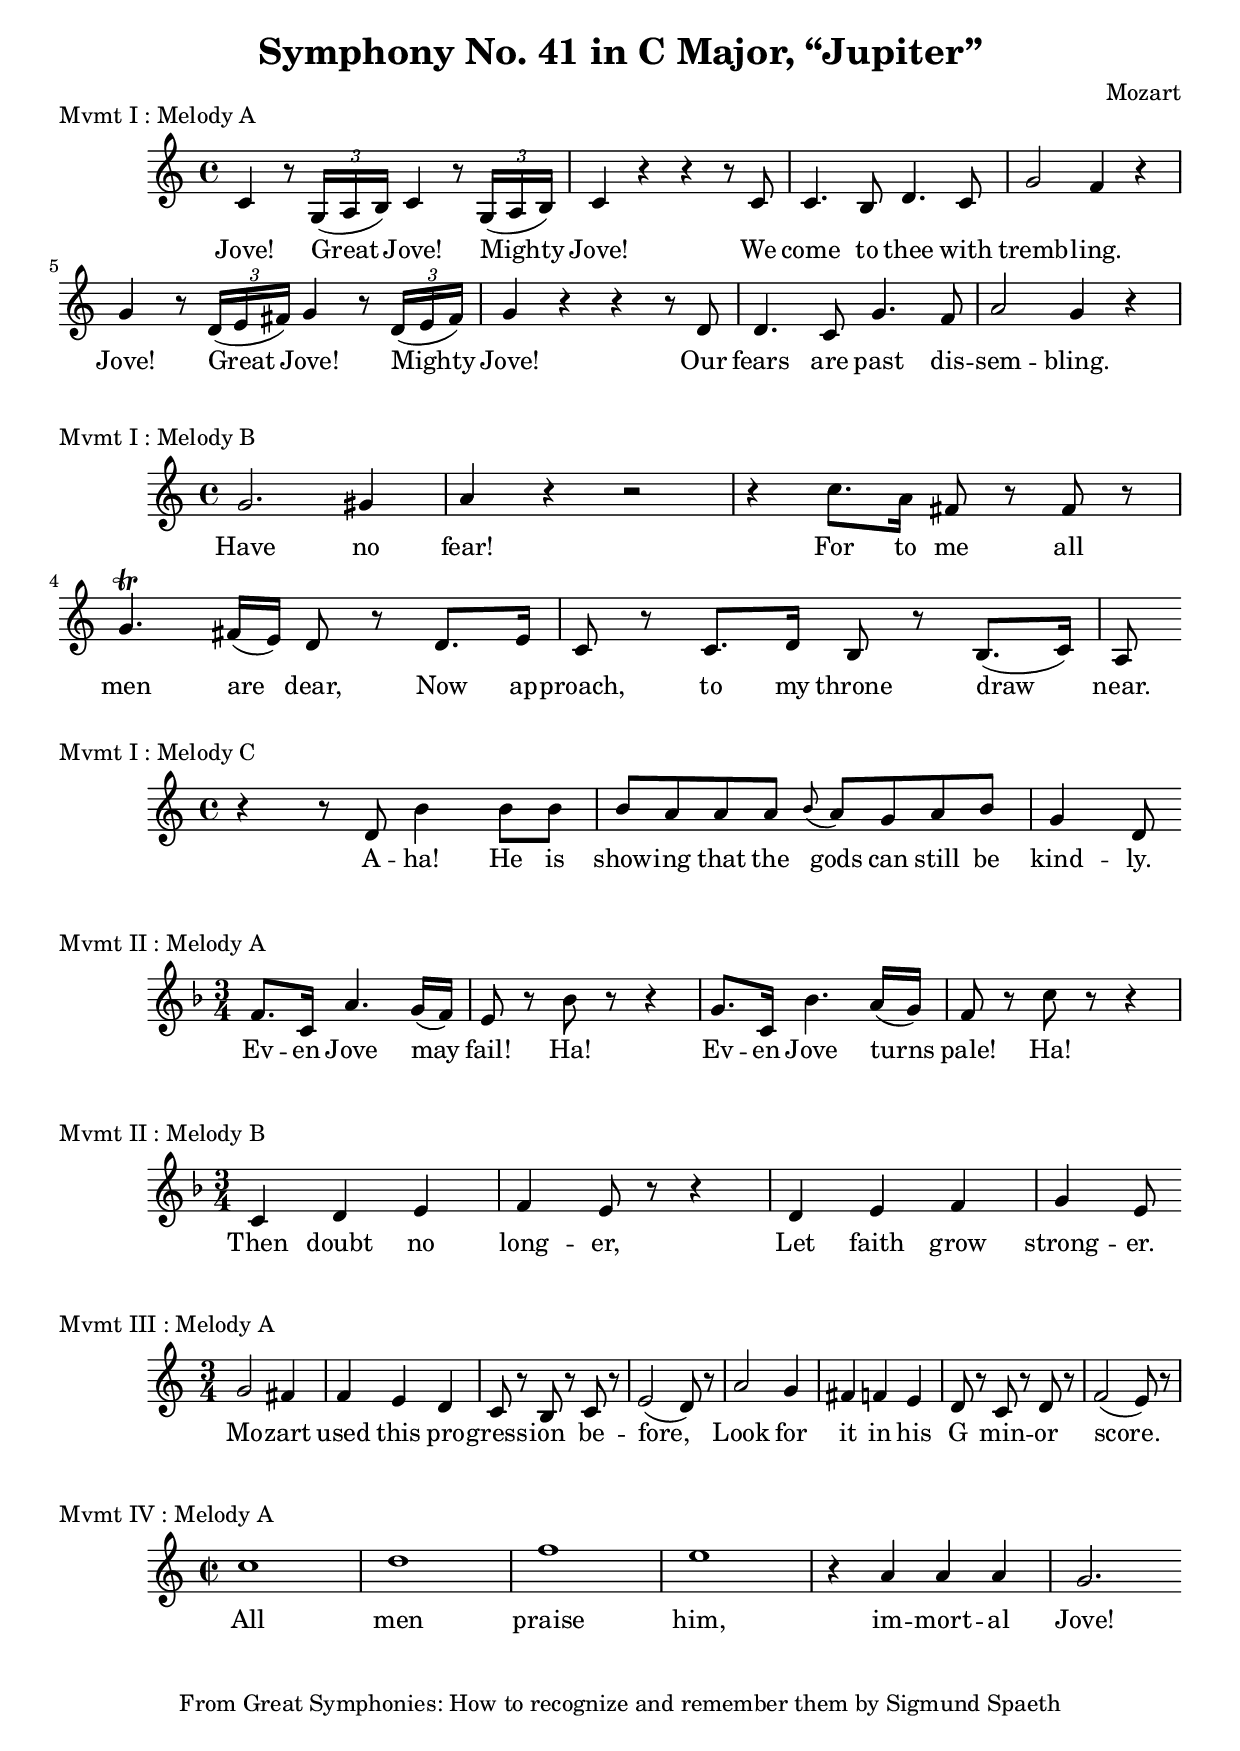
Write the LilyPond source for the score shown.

% Mozart Symphony No. 41
\version "2.18.2"
% Melody definitions for movements of
% Mozart's 41st Symphony (mozart-041)

% Movement I Melody A {{{
melody_ia = <<
    \relative c' {
        \clef "treble"
        \key c \major
        \time 4/4
        c4 r8 \tuplet 3/2 { g16( a b) } c4 r8 \tuplet 3/2 { g16( a b) } |
        c4 r4 r4 r8 c8 | c4. b8 d4. c8 |
        g'2 f4 r4 |
        g4 r8 \tuplet 3/2 { d16( e fis) } g4 r8 \tuplet 3/2 { d16( e fis) } |
        g4 r4 r4 r8 d8 |
        d4. c8 g'4. f8 | a2 g4 r4 |
    }
    \addlyrics {
        Jove! Great Jove! Mighty Jove!
        We come to thee with tremb -- ling.
        Jove! Great Jove! Mighty Jove!
        Our fears are past dis -- sem -- bling.
    }
>> % }}}

% Movement I Melody B {{{
melody_ib = <<
    \relative c'' {
        \clef "treble"
        \key c \major
        \time 4/4
        g2. gis4 | a4 r4 r2 |
        r4 c8. a16 fis8 r8 fis8 r8 |
        g4.\trill fis16( e16) d8 r8 d8. e16 |
        c8 r8 c8. d16 b8 r8 b8.( c16) |
        a8
    }
    \addlyrics {
      Have no fear! For to me all men are dear,
      Now ap -- proach, to my throne draw near.
    }
>> % }}}

% Movement I Melody C {{{
melody_ic = <<
    \relative c' {
        \clef "treble"
        \key c \major
        \time 4/4
        r4 r8 d8 b'4 b8 b8 |
        b8 a a a \grace b8( a8) g8 a b |
        g4 d8
    }
    \addlyrics {
      A -- ha! He is show -- ing that the gods can still be kind -- ly.
    }
>> % }}}

% Movement II Melody A {{{
melody_iia = <<
    \relative c' {
        \clef "treble"
        \key f \major
        \time 3/4
        f8. c16 a'4. g16( f16) | e8 r8 bes'8 r8 r4 |
        g8. c,16 bes'4. a16( g16) | f8 r8 c' r8 r4 |
    }
    \addlyrics {
      Ev -- en Jove may fail! Ha!
      Ev -- en Jove turns pale! Ha!
    }
>> % }}}

% Movement II Melody B {{{
melody_iib = <<
    \relative c' {
        \clef "treble"
        \key f \major
        \time 3/4
        c4 d e | f4 e8 r8 r4 |
        d4 e f | g4 e8
    }
    \addlyrics {
      Then doubt no long -- er, Let faith grow strong -- er.
    }
>> % }}}

% Movement III Melody A {{{
melody_iiia = <<
    \relative c'' {
        \clef "treble"
        \key a \minor
        \time 3/4
        g2 fis4 | f4 e d |
        c8 r8 b8 r8 c8 r8 | e2( d8) r8 |
        a'2 g4 | fis4 f e |
        d8 r8 c8 r8 d8 r8 | f2( e8) r8 |
    }
    \addlyrics {
      Mo -- zart used this pro -- gress -- ion be -- fore,
      Look for it in his G min -- or score.
    }
>> % }}}

% Movement IV Melody A {{{
melody_iva = <<
    \relative c'' {
        \clef "treble"
        \key a \minor
        \time 2/2
        c1 | d1 | f1 | e1 | r4 a,4 a a | g2.
    }
    \addlyrics {
      All men praise him, im -- mort -- al Jove!
    }
>> % }}}


\header {
    title = "Symphony No. 41 in C Major, “Jupiter”"
    composer = "Mozart"
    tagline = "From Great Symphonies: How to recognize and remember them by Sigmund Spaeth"
}
\layout { ragged-right = ##f }

\score {
    \header {piece = "Mvmt I : Melody A"}
    \melody_ia
}

\score {
    \header {piece = "Mvmt I : Melody B"}
    \melody_ib
}

\score {
    \header {piece = "Mvmt I : Melody C"}
    \melody_ic
}

\score {
    \header {piece = "Mvmt II : Melody A"}
    \melody_iia
}

\score {
    \header {piece = "Mvmt II : Melody B"}
    \melody_iib
}

\score {
    \header {piece = "Mvmt III : Melody A"}
    \melody_iiia
}

\score {
    \header {piece = "Mvmt IV : Melody A"}
    \melody_iva
}
